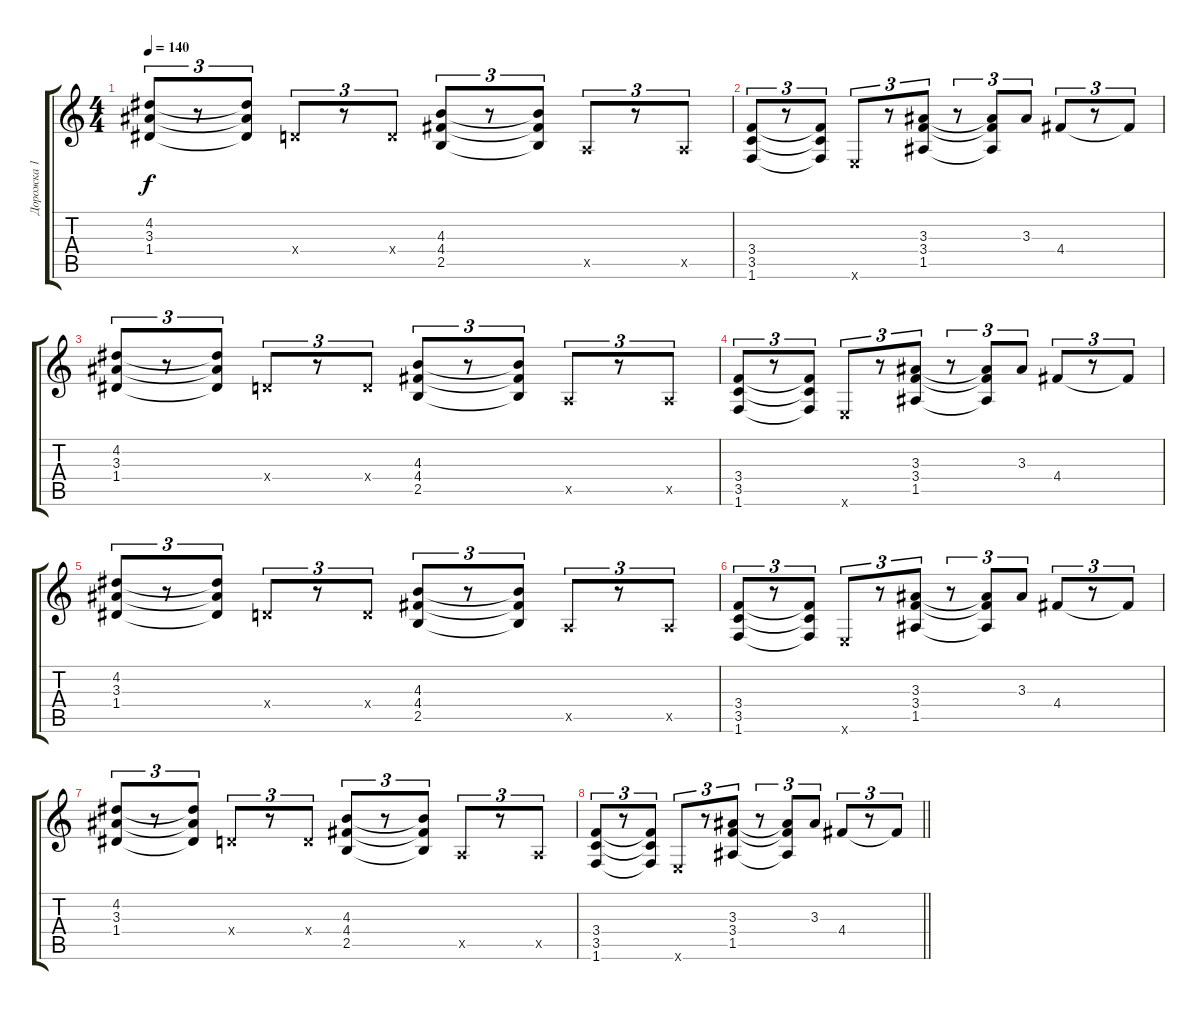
\track ("Дорожка 1" "Дорожка 1") {instrument acousticguitarsteel}
\staff {score tabs}
\tuning (E4 B3 G3 D3 A2 E2) {hide}
\ts (4 4)
\tempo 140
\clef g2
\ks c
(4.2 3.3 1.4).8{tu (3 2) dy f} r.8{tu (3 2)} (4.2{t} 3.3{t} 1.4{t}).8{tu (3 2)} 0.4{x}.8{tu (3 2)} r.8{tu (3 2)} 0.4{x}.8{tu (3 2)} (4.3 4.4 2.5).8{tu (3 2)} r.8{tu (3 2)} (4.3{t} 4.4{t} 2.5{t}).8{tu (3 2)} 0.5{x}.8{tu (3 2)} r.8{tu (3 2)} 0.5{x}.8{tu (3 2)} |
(3.4 3.5 1.6).8{tu (3 2)} r.8{tu (3 2)} (3.4{t} 3.5{t} 1.6{t}).8{tu (3 2)} 0.6{x}.8{tu (3 2)} r.8{tu (3 2)} (3.3 3.4 1.5).8{tu (3 2)} r.8{tu (3 2)} (3.3{t} 3.4{t} 1.5{t}).8{tu (3 2)} 3.3.8{tu (3 2)} 4.4.8{tu (3 2)} r.8{tu (3 2)} 4.4{t}.8{tu (3 2)} |
(4.2 3.3 1.4).8{tu (3 2)} r.8{tu (3 2)} (4.2{t} 3.3{t} 1.4{t}).8{tu (3 2)} 0.4{x}.8{tu (3 2)} r.8{tu (3 2)} 0.4{x}.8{tu (3 2)} (4.3 4.4 2.5).8{tu (3 2)} r.8{tu (3 2)} (4.3{t} 4.4{t} 2.5{t}).8{tu (3 2)} 0.5{x}.8{tu (3 2)} r.8{tu (3 2)} 0.5{x}.8{tu (3 2)} |
(3.4 3.5 1.6).8{tu (3 2)} r.8{tu (3 2)} (3.4{t} 3.5{t} 1.6{t}).8{tu (3 2)} 0.6{x}.8{tu (3 2)} r.8{tu (3 2)} (3.3 3.4 1.5).8{tu (3 2)} r.8{tu (3 2)} (3.3{t} 3.4{t} 1.5{t}).8{tu (3 2)} 3.3.8{tu (3 2)} 4.4.8{tu (3 2)} r.8{tu (3 2)} 4.4{t}.8{tu (3 2)} |
(4.2 3.3 1.4).8{tu (3 2)} r.8{tu (3 2)} (4.2{t} 3.3{t} 1.4{t}).8{tu (3 2)} 0.4{x}.8{tu (3 2)} r.8{tu (3 2)} 0.4{x}.8{tu (3 2)} (4.3 4.4 2.5).8{tu (3 2)} r.8{tu (3 2)} (4.3{t} 4.4{t} 2.5{t}).8{tu (3 2)} 0.5{x}.8{tu (3 2)} r.8{tu (3 2)} 0.5{x}.8{tu (3 2)} |
(3.4 3.5 1.6).8{tu (3 2)} r.8{tu (3 2)} (3.4{t} 3.5{t} 1.6{t}).8{tu (3 2)} 0.6{x}.8{tu (3 2)} r.8{tu (3 2)} (3.3 3.4 1.5).8{tu (3 2)} r.8{tu (3 2)} (3.3{t} 3.4{t} 1.5{t}).8{tu (3 2)} 3.3.8{tu (3 2)} 4.4.8{tu (3 2)} r.8{tu (3 2)} 4.4{t}.8{tu (3 2)} |
(4.2 3.3 1.4).8{tu (3 2)} r.8{tu (3 2)} (4.2{t} 3.3{t} 1.4{t}).8{tu (3 2)} 0.4{x}.8{tu (3 2)} r.8{tu (3 2)} 0.4{x}.8{tu (3 2)} (4.3 4.4 2.5).8{tu (3 2)} r.8{tu (3 2)} (4.3{t} 4.4{t} 2.5{t}).8{tu (3 2)} 0.5{x}.8{tu (3 2)} r.8{tu (3 2)} 0.5{x}.8{tu (3 2)} |
\barLineRight lightlight
(3.4 3.5 1.6).8{tu (3 2)} r.8{tu (3 2)} (3.4{t} 3.5{t} 1.6{t}).8{tu (3 2)} 0.6{x}.8{tu (3 2)} r.8{tu (3 2)} (3.3 3.4 1.5).8{tu (3 2)} r.8{tu (3 2)} (3.3{t} 3.4{t} 1.5{t}).8{tu (3 2)} 3.3.8{tu (3 2)} 4.4.8{tu (3 2)} r.8{tu (3 2)} 4.4{t}.8{tu (3 2)}
